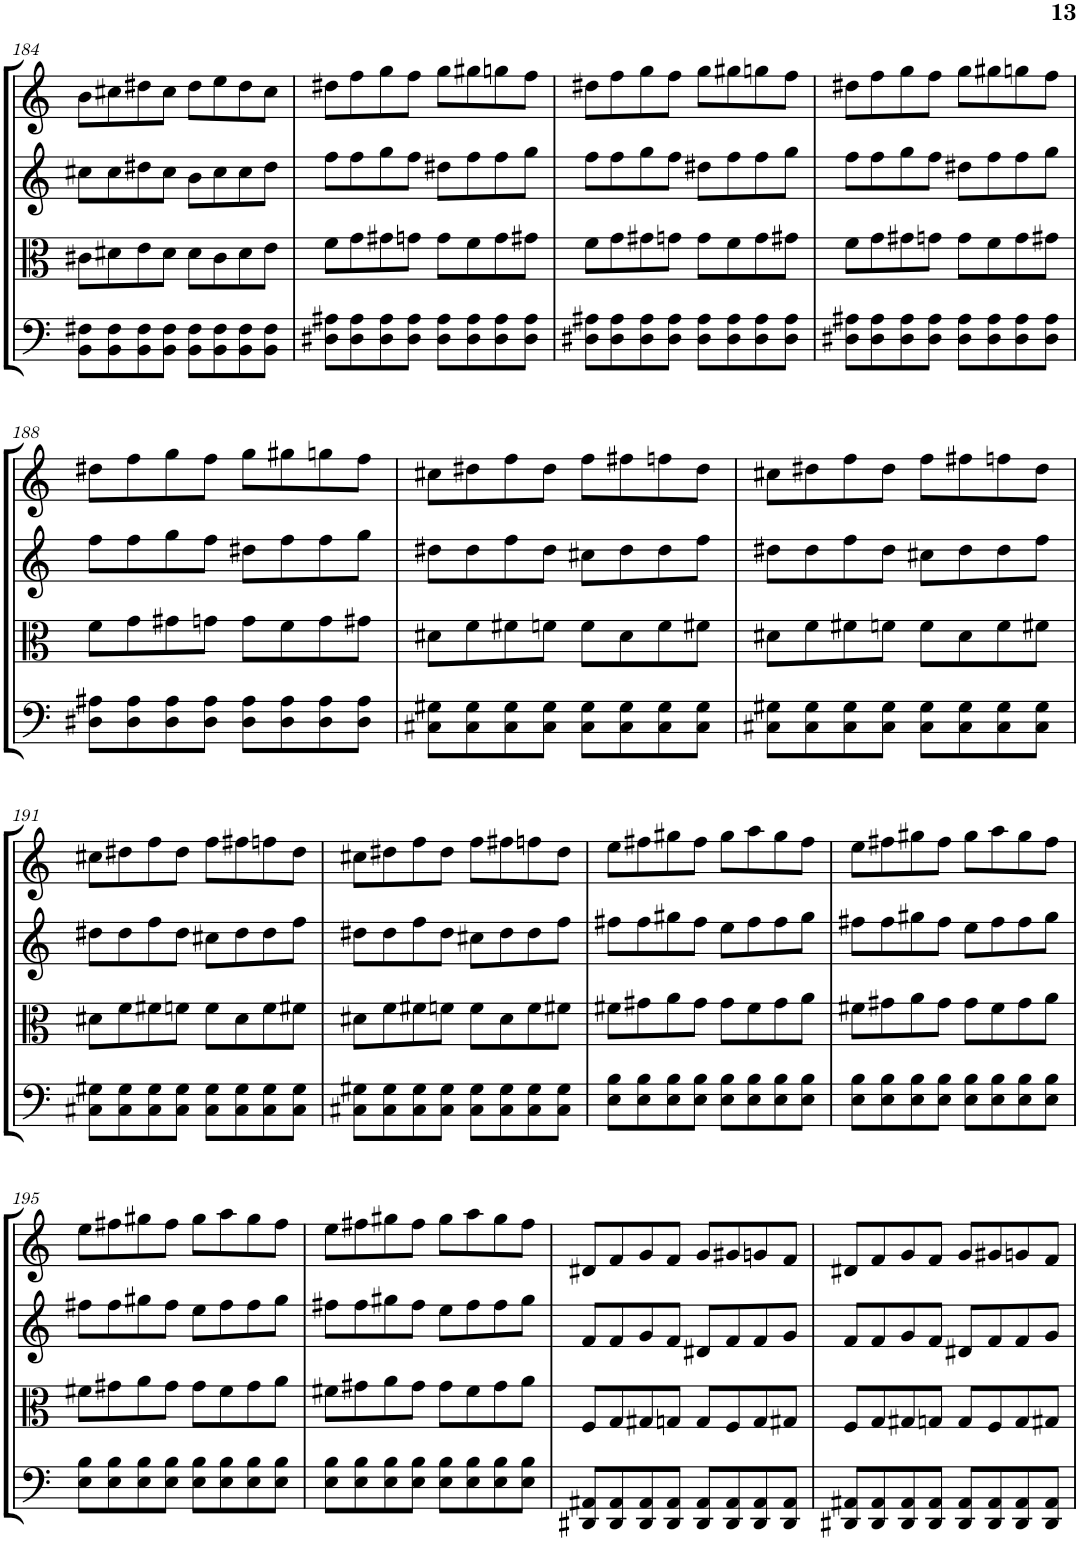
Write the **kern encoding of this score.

**kern	**kern	**kern	**kern
*part4	*part3	*part2	*part1
*staff4	*staff3	*staff2	*staff1
*I"Violoncello	*I"Viola	*I"Violin II	*I"Violin I
*I'Vc	*I'Vla	*I'Vln	*I'Vln
!!LO:PB:g=z
*clefF4	*clefC3	*clefG2	*clefG2
*k[]	*k[]	*k[]	*k[]
*M4/4	*M4/4	*M4/4	*M4/4
=184	=184	=184	=184
8BB\ 8F#X\L	8c#X\L	8cc#X\L	8b\L
8BB\ 8F#\	8d#X\	8cc#\	8cc#X\
8BB\ 8F#\	8e\	8dd#X\	8dd#X\
8BB\ 8F#\J	8d#\J	8cc#\J	8cc#\J
8BB\ 8F#\L	8d#\L	8b\L	8dd#\L
8BB\ 8F#\	8c#\	8cc#\	8ee\
8BB\ 8F#\	8d#\	8cc#\	8dd#\
8BB\ 8F#\J	8e\J	8dd#\J	8cc#\J
=185	=185	=185	=185
8D#X\ 8A#X\L	8f\L	8ff\L	8dd#X\L
8D#\ 8A#\	8g\	8ff\	8ff\
8D#\ 8A#\	8g#X\	8gg\	8gg\
8D#\ 8A#\J	8gn\J	8ff\J	8ff\J
8D#\ 8A#\L	8g\L	8dd#X\L	8gg\L
8D#\ 8A#\	8f\	8ff\	8gg#X\
8D#\ 8A#\	8g\	8ff\	8ggn\
8D#\ 8A#\J	8g#X\J	8gg\J	8ff\J
=186	=186	=186	=186
8D#X\ 8A#X\L	8f\L	8ff\L	8dd#X\L
8D#\ 8A#\	8g\	8ff\	8ff\
8D#\ 8A#\	8g#X\	8gg\	8gg\
8D#\ 8A#\J	8gn\J	8ff\J	8ff\J
8D#\ 8A#\L	8g\L	8dd#X\L	8gg\L
8D#\ 8A#\	8f\	8ff\	8gg#X\
8D#\ 8A#\	8g\	8ff\	8ggn\
8D#\ 8A#\J	8g#X\J	8gg\J	8ff\J
=187	=187	=187	=187
8D#X\ 8A#X\L	8f\L	8ff\L	8dd#X\L
8D#\ 8A#\	8g\	8ff\	8ff\
8D#\ 8A#\	8g#X\	8gg\	8gg\
8D#\ 8A#\J	8gn\J	8ff\J	8ff\J
8D#\ 8A#\L	8g\L	8dd#X\L	8gg\L
8D#\ 8A#\	8f\	8ff\	8gg#X\
8D#\ 8A#\	8g\	8ff\	8ggn\
8D#\ 8A#\J	8g#X\J	8gg\J	8ff\J
!!LO:LB:g=z
=188	=188	=188	=188
8D#X\ 8A#X\L	8f\L	8ff\L	8dd#X\L
8D#\ 8A#\	8g\	8ff\	8ff\
8D#\ 8A#\	8g#X\	8gg\	8gg\
8D#\ 8A#\J	8gn\J	8ff\J	8ff\J
8D#\ 8A#\L	8g\L	8dd#X\L	8gg\L
8D#\ 8A#\	8f\	8ff\	8gg#X\
8D#\ 8A#\	8g\	8ff\	8ggn\
8D#\ 8A#\J	8g#X\J	8gg\J	8ff\J
=189	=189	=189	=189
8C#X\ 8G#X\L	8d#X\L	8dd#X\L	8cc#X\L
8C#\ 8G#\	8f\	8dd#\	8dd#X\
8C#\ 8G#\	8f#X\	8ff\	8ff\
8C#\ 8G#\J	8fn\J	8dd#\J	8dd#\J
8C#\ 8G#\L	8f\L	8cc#X\L	8ff\L
8C#\ 8G#\	8d#\	8dd#\	8ff#X\
8C#\ 8G#\	8f\	8dd#\	8ffn\
8C#\ 8G#\J	8f#X\J	8ff\J	8dd#\J
=190	=190	=190	=190
8C#X\ 8G#X\L	8d#X\L	8dd#X\L	8cc#X\L
8C#\ 8G#\	8f\	8dd#\	8dd#X\
8C#\ 8G#\	8f#X\	8ff\	8ff\
8C#\ 8G#\J	8fn\J	8dd#\J	8dd#\J
8C#\ 8G#\L	8f\L	8cc#X\L	8ff\L
8C#\ 8G#\	8d#\	8dd#\	8ff#X\
8C#\ 8G#\	8f\	8dd#\	8ffn\
8C#\ 8G#\J	8f#X\J	8ff\J	8dd#\J
!!LO:LB:g=z
=191	=191	=191	=191
8C#X\ 8G#X\L	8d#X\L	8dd#X\L	8cc#X\L
8C#\ 8G#\	8f\	8dd#\	8dd#X\
8C#\ 8G#\	8f#X\	8ff\	8ff\
8C#\ 8G#\J	8fn\J	8dd#\J	8dd#\J
8C#\ 8G#\L	8f\L	8cc#X\L	8ff\L
8C#\ 8G#\	8d#\	8dd#\	8ff#X\
8C#\ 8G#\	8f\	8dd#\	8ffn\
8C#\ 8G#\J	8f#X\J	8ff\J	8dd#\J
=192	=192	=192	=192
8C#X\ 8G#X\L	8d#X\L	8dd#X\L	8cc#X\L
8C#\ 8G#\	8f\	8dd#\	8dd#X\
8C#\ 8G#\	8f#X\	8ff\	8ff\
8C#\ 8G#\J	8fn\J	8dd#\J	8dd#\J
8C#\ 8G#\L	8f\L	8cc#X\L	8ff\L
8C#\ 8G#\	8d#\	8dd#\	8ff#X\
8C#\ 8G#\	8f\	8dd#\	8ffn\
8C#\ 8G#\J	8f#X\J	8ff\J	8dd#\J
=193	=193	=193	=193
8E\ 8B\L	8f#X\L	8ff#X\L	8ee\L
8E\ 8B\	8g#X\	8ff#\	8ff#X\
8E\ 8B\	8a\	8gg#X\	8gg#X\
8E\ 8B\J	8g#\J	8ff#\J	8ff#\J
8E\ 8B\L	8g#\L	8ee\L	8gg#\L
8E\ 8B\	8f#\	8ff#\	8aa\
8E\ 8B\	8g#\	8ff#\	8gg#\
8E\ 8B\J	8a\J	8gg#\J	8ff#\J
=194	=194	=194	=194
8E\ 8B\L	8f#X\L	8ff#X\L	8ee\L
8E\ 8B\	8g#X\	8ff#\	8ff#X\
8E\ 8B\	8a\	8gg#X\	8gg#X\
8E\ 8B\J	8g#\J	8ff#\J	8ff#\J
8E\ 8B\L	8g#\L	8ee\L	8gg#\L
8E\ 8B\	8f#\	8ff#\	8aa\
8E\ 8B\	8g#\	8ff#\	8gg#\
8E\ 8B\J	8a\J	8gg#\J	8ff#\J
!!LO:LB:g=z
=195	=195	=195	=195
8E\ 8B\L	8f#X\L	8ff#X\L	8ee\L
8E\ 8B\	8g#X\	8ff#\	8ff#X\
8E\ 8B\	8a\	8gg#X\	8gg#X\
8E\ 8B\J	8g#\J	8ff#\J	8ff#\J
8E\ 8B\L	8g#\L	8ee\L	8gg#\L
8E\ 8B\	8f#\	8ff#\	8aa\
8E\ 8B\	8g#\	8ff#\	8gg#\
8E\ 8B\J	8a\J	8gg#\J	8ff#\J
=196	=196	=196	=196
8E\ 8B\L	8f#X\L	8ff#X\L	8ee\L
8E\ 8B\	8g#X\	8ff#\	8ff#X\
8E\ 8B\	8a\	8gg#X\	8gg#X\
8E\ 8B\J	8g#\J	8ff#\J	8ff#\J
8E\ 8B\L	8g#\L	8ee\L	8gg#\L
8E\ 8B\	8f#\	8ff#\	8aa\
8E\ 8B\	8g#\	8ff#\	8gg#\
8E\ 8B\J	8a\J	8gg#\J	8ff#\J
=197	=197	=197	=197
8DD#X/ 8AA#X/L	8F/L	8f/L	8d#X/L
8DD#/ 8AA#/	8G/	8f/	8f/
8DD#/ 8AA#/	8G#X/	8g/	8g/
8DD#/ 8AA#/J	8Gn/J	8f/J	8f/J
8DD#/ 8AA#/L	8G/L	8d#X/L	8g/L
8DD#/ 8AA#/	8F/	8f/	8g#X/
8DD#/ 8AA#/	8G/	8f/	8gn/
8DD#/ 8AA#/J	8G#X/J	8g/J	8f/J
=198	=198	=198	=198
8DD#X/ 8AA#X/L	8F/L	8f/L	8d#X/L
8DD#/ 8AA#/	8G/	8f/	8f/
8DD#/ 8AA#/	8G#X/	8g/	8g/
8DD#/ 8AA#/J	8Gn/J	8f/J	8f/J
8DD#/ 8AA#/L	8G/L	8d#X/L	8g/L
8DD#/ 8AA#/	8F/	8f/	8g#X/
8DD#/ 8AA#/	8G/	8f/	8gn/
8DD#/ 8AA#/J	8G#X/J	8g/J	8f/J
=	=	=	=
*-	*-	*-	*-
